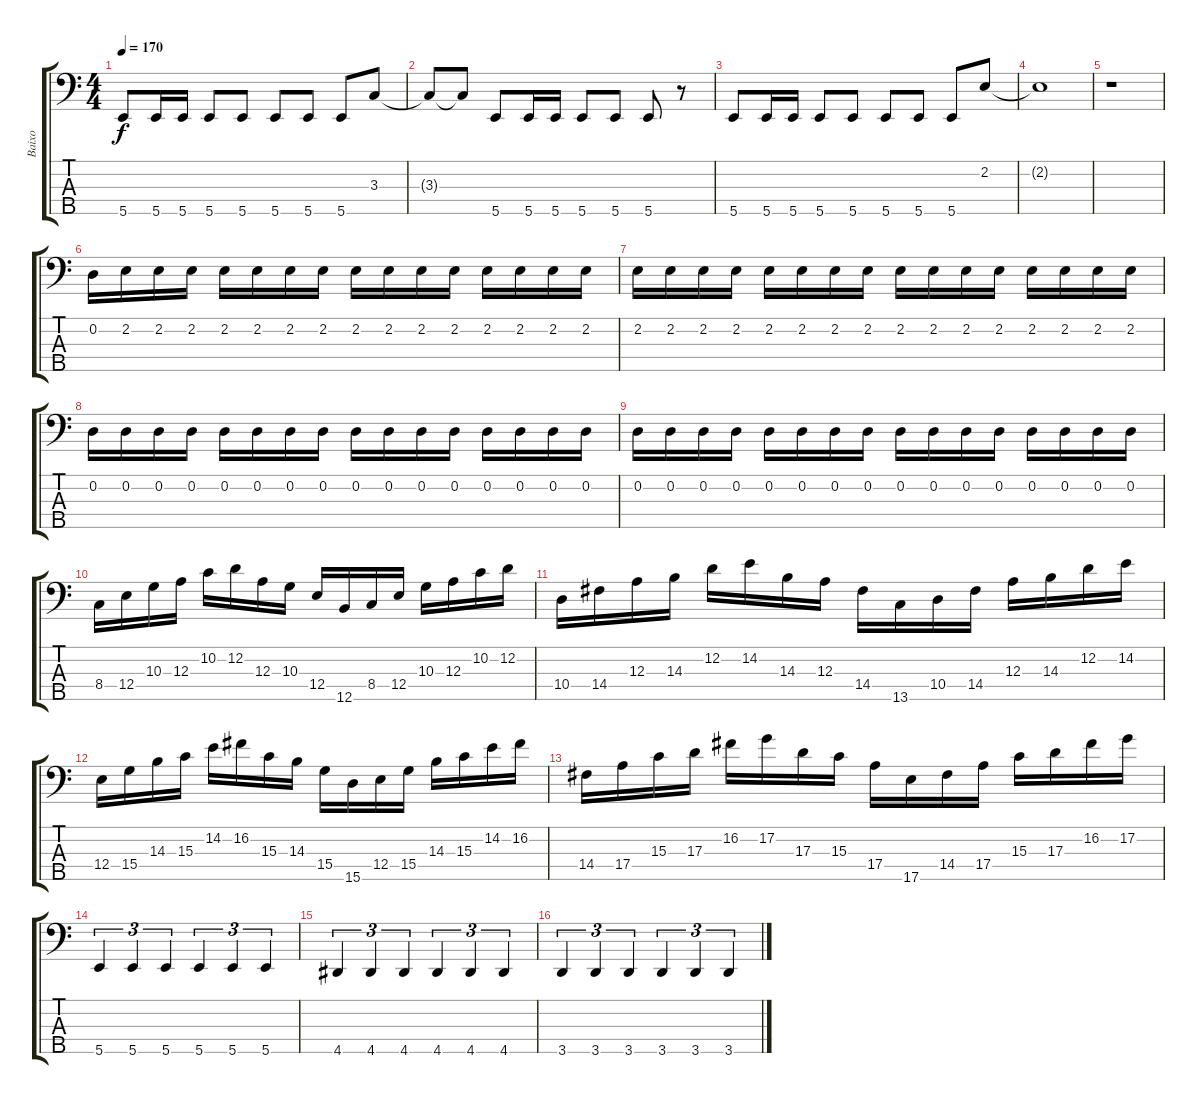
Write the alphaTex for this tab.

\track ("Baixo" "Baixo") {instrument electricbassfinger}
\staff {score tabs}
\tuning (G2 D2 A1 E1 B0) {hide}
\ts (4 4)
\tempo 170
\clef f4
\ks c
5.5.8{dy f instrument electricbassfinger} 5.5.16 5.5.16 5.5.8 5.5.8 5.5.8 5.5.8 5.5.8 3.3.8 |
3.3{t}.8 3.3{t}.8 5.5.8 5.5.16 5.5.16 5.5.8 5.5.8 5.5.8 r.8 |
5.5.8 5.5.16 5.5.16 5.5.8 5.5.8 5.5.8 5.5.8 5.5.8 2.2.8 |
2.2{t}.1 |
r.1 |
0.2.16 2.2.16 2.2.16 2.2.16 2.2.16 2.2.16 2.2.16 2.2.16 2.2.16 2.2.16 2.2.16 2.2.16 2.2.16 2.2.16 2.2.16 2.2.16 |
2.2.16 2.2.16 2.2.16 2.2.16 2.2.16 2.2.16 2.2.16 2.2.16 2.2.16 2.2.16 2.2.16 2.2.16 2.2.16 2.2.16 2.2.16 2.2.16 |
0.2.16 0.2.16 0.2.16 0.2.16 0.2.16 0.2.16 0.2.16 0.2.16 0.2.16 0.2.16 0.2.16 0.2.16 0.2.16 0.2.16 0.2.16 0.2.16 |
0.2.16 0.2.16 0.2.16 0.2.16 0.2.16 0.2.16 0.2.16 0.2.16 0.2.16 0.2.16 0.2.16 0.2.16 0.2.16 0.2.16 0.2.16 0.2.16 |
8.4.16 12.4.16 10.3.16 12.3.16 10.2.16 12.2.16 12.3.16 10.3.16 12.4.16 12.5.16 8.4.16 12.4.16 10.3.16 12.3.16 10.2.16 12.2.16 |
10.4.16 14.4.16 12.3.16 14.3.16 12.2.16 14.2.16 14.3.16 12.3.16 14.4.16 13.5.16 10.4.16 14.4.16 12.3.16 14.3.16 12.2.16 14.2.16 |
12.4.16 15.4.16 14.3.16 15.3.16 14.2.16 16.2.16 15.3.16 14.3.16 15.4.16 15.5.16 12.4.16 15.4.16 14.3.16 15.3.16 14.2.16 16.2.16 |
14.4.16 17.4.16 15.3.16 17.3.16 16.2.16 17.2.16 17.3.16 15.3.16 17.4.16 17.5.16 14.4.16 17.4.16 15.3.16 17.3.16 16.2.16 17.2.16 |
5.5.4{tu (3 2)} 5.5.4{tu (3 2)} 5.5.4{tu (3 2)} 5.5.4{tu (3 2)} 5.5.4{tu (3 2)} 5.5.4{tu (3 2)} |
4.5.4{tu (3 2)} 4.5.4{tu (3 2)} 4.5.4{tu (3 2)} 4.5.4{tu (3 2)} 4.5.4{tu (3 2)} 4.5.4{tu (3 2)} |
3.5.4{tu (3 2)} 3.5.4{tu (3 2)} 3.5.4{tu (3 2)} 3.5.4{tu (3 2)} 3.5.4{tu (3 2)} 3.5.4{tu (3 2)}
